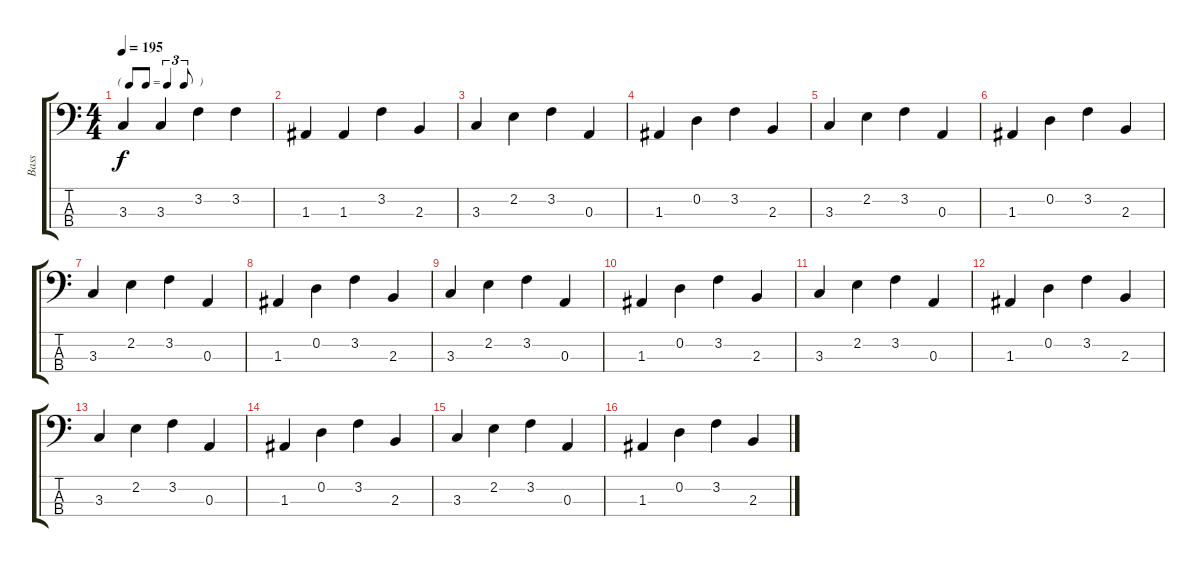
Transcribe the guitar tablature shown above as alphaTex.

\track ("Bass" "Bass") {instrument electricbassfinger}
\staff {score tabs}
\tuning (G2 D2 A1 E1) {hide}
\ts (4 4)
\tf triplet8th
\tempo 195
\clef f4
\ks c
3.3.4{dy f} 3.3.4 3.2.4 3.2.4 |
1.3.4 1.3.4 3.2.4 2.3.4 |
3.3.4 2.2.4 3.2.4 0.3.4 |
1.3.4 0.2.4 3.2.4 2.3.4 |
3.3.4 2.2.4 3.2.4 0.3.4 |
1.3.4 0.2.4 3.2.4 2.3.4 |
3.3.4 2.2.4 3.2.4 0.3.4 |
1.3.4 0.2.4 3.2.4 2.3.4 |
3.3.4 2.2.4 3.2.4 0.3.4 |
1.3.4 0.2.4 3.2.4 2.3.4 |
3.3.4 2.2.4 3.2.4 0.3.4 |
1.3.4 0.2.4 3.2.4 2.3.4 |
3.3.4 2.2.4 3.2.4 0.3.4 |
1.3.4 0.2.4 3.2.4 2.3.4 |
3.3.4 2.2.4 3.2.4 0.3.4 |
1.3.4 0.2.4 3.2.4 2.3.4
